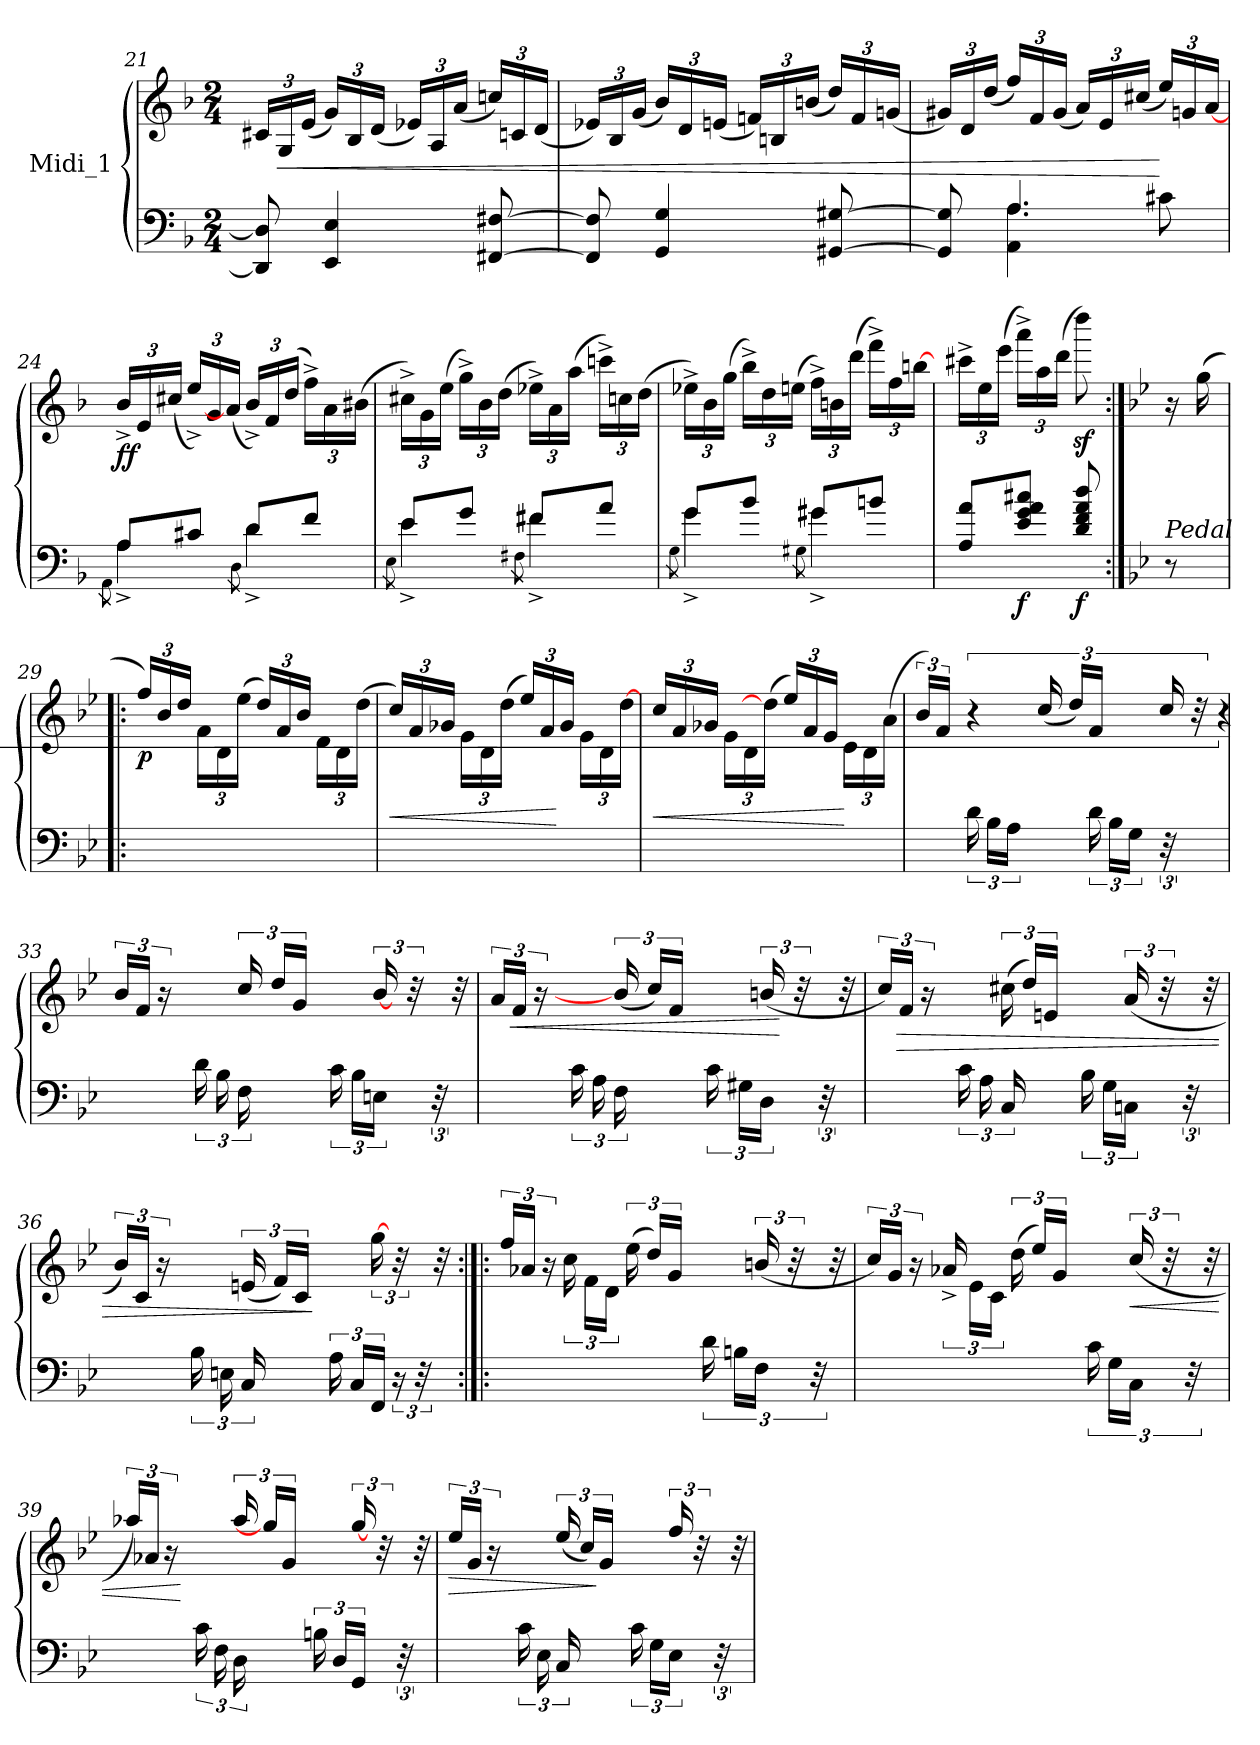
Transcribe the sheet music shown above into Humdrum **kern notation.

**kern	**kern	**dynam
*part1	*part1	*part1
*staff2	*staff1	*staff1/2
*I"Midi_1	*	*
!!LO:LB:g=z
*clefF4	*clefG2	*
*k[b-]	*k[b-]	*
*F:	*F:	*
*M2/4	*M2/4	*
=21	=21	=21
*^	*	*
*	*^	*	*
*	*	*	*Xbrackettup	*
8DD/] 8D/]	2ryy	2ryy	24c#X/LL	.
!	!	!	!	!LO:HP:b
.	.	.	24G/	<
.	.	.	(<24e/JJ	.
4EE/ 4E/	.	.	24g/LL)	.
.	.	.	24B-i/	.
.	.	.	(<24d/JJ	.
.	.	.	24e-X/LL)	.
.	.	.	24A/	.
.	.	.	(<24a/JJ	.
[8FF#X/ [8F#X/	.	.	24ccni/LL)	.
.	.	.	24cn/	.
.	.	.	(<24d/JJ	.
=22	=22	=22	=22	=22
8FF#/] 8F#/]	2ryy	2ryy	24e-X/LL)	.
.	.	.	24B-/	.
.	.	.	(<24g/JJ	.
4GG/ 4G/	.	.	24b-/LL)	.
.	.	.	24d/	.
.	.	.	(<24en/JJ	.
.	.	.	24fni/LL)	.
.	.	.	24Bn/	.
.	.	.	(<24bn/JJ	.
[8GG#X/ [8G#X/	.	.	24dd/LL)	.
.	.	.	24f/	.
.	.	.	(<24gni/JJ	.
=23	=23	=23	=23	=23
8GG#/] 8G#/]	8ryy	8ryy	24g#X/LL)	.
.	.	.	24d/	.
.	.	.	(<24dd/JJ	.
4.A/	4AA\	4.A\	24ff/LL)	.
.	.	.	24f/	.
.	.	.	(<24g#/JJ	.
.	.	.	24a/LL)	.
.	.	.	24e/	.
.	.	.	(<24cc#X/JJ	.
.	8c#X\	.	24ee/LL)	[
.	.	.	24gn/	.
.	.	.	[24a/JJ	.
*	*v	*v	*	*
!!LO:PB:g=z
=24	=24	=24	=24
.	8qAA\	.	.
!	!	!	!LO:DY:b
8A/L	4A^\	24b-^/LL	ff
.	.	24e/	.
.	.	(<24cc#X/JJ	.
8c#X/J	.	24ee^/LL)	.
.	.	24g/	.
.	.	(<24a/JJ]	.
.	8qD\	.	.
8d/L	4d^\	24b-^/LL)	.
.	.	24f/	.
.	.	(>24dd/JJ	.
8f/J	.	24ff^\LL)	.
.	.	24a\	.
.	.	(>24b#X\JJ	.
=25	=25	=25	=25
.	8qE\	.	.
8e/L	4e^\	24cc#X^\LL)	.
.	.	24g\	.
.	.	(>24ee\JJ	.
8g/J	.	24gg^\LL)	.
.	.	24b-i\	.
.	.	(>24dd\JJ	.
.	8qF#X\	.	.
8f#X/L	4f#^\	24ee-X^\LL)	.
.	.	24a\	.
.	.	(>24aa\JJ	.
8a/J	.	24cccni^\LL)	.
.	.	24ccn\	.
.	.	(>24dd\JJ	.
=26	=26	=26	=26
.	8qG\	.	.
8g/L	4g^\	24ee-X^\LL)	.
.	.	24b-\	.
.	.	(>24gg\JJ	.
8b-/J	.	24bb-^\LL)	.
.	.	24dd\	.
.	.	(>24een\JJ	.
.	8qG#X\	.	.
8g#X/L	4g#^\	24ff^\LL)	.
.	.	24bn\	.
.	.	(>24ddd\JJ	.
8bn/J	.	24fff^\LL)	.
.	.	24ff\	.
.	.	[24bbn\JJ	.
*v	*v	*	*
!!LO:LB:g=z
=27	=27	=27
8A/ 8a/L	24ccc#X^\LL	.
.	24ee\	.
.	(>24eee\JJ	.
!	!	!LO:DY:b=2
8e/ 8g/ 8a/ 8cc#X/J	24aaa^\LL)	f
.	24aa\	.
.	(>24ddd\JJ	.
!	!	!LO:DY:b=2
8d/ 8f/ 8a/ 8dd/	8ddddz<\)	f
=28:|!	=28:|!	=28:|!
*k[b-e-]	*k[b-e-]	*
*B-:	*B-:	*
!LO:TX:a:i:t=Pedal	!	!
8r	16r	.
.	(>16gg\	.
=29!|:	=29!|:	=29!|:
!	!	!LO:DY:b
2ryy	24ff/LL)	p
.	24b-/	.
.	24dd/JJ	.
.	24f\LL	.
.	24B-\	.
.	(>24ee-\JJ	.
.	24dd/LL)	.
.	24f/	.
.	24b-/JJ	.
.	24d\LL	.
.	24B-\	.
.	(>24dd\JJ	.
=30	=30	=30
!	!	!LO:HP:b
2ryy	24cc/LL)	<
.	24f/	.
.	24g-X/JJ	.
.	24e-\LL	.
.	24B-\	.
.	(>24dd\JJ	.
.	24ee-/LL)	.
.	24f/	.
.	24g-/JJ	[
.	24e-\LL	.
.	24B-\	.
.	[24dd\JJ	.
!!LO:LB:g=z
=31	=31	=31
!	!	!LO:HP:b
2ryy	24cc/LL	<
.	24f/	.
.	24g-X/JJ	.
.	24e-\LL	.
.	24B-\	.
.	(>24dd\JJ]	.
.	24ee-/LL)	.
.	24f/	.
.	24e-/JJ	.
.	24c\LL	[
.	24B-\	.
.	(>24a\JJ	.
=32	=32	=32
*	*brackettup	*
8ryy	24b-/LL)	.
.	24f/JJ	.
.	24ryy	.
!	!LO:N:vis=16..	!
24d\	12r	.
24B-\LL	.	.
24A\JJ	12ryy	.
12.ryy	.	.
.	(<24cc/	.
.	24dd/LL)	.
24d\	24f/JJ	.
24B-\LL	12.ryy	.
24G\JJ	.	.
24ryy	.	.
48r	24cc/	.
!LO:N:vis=256	!	!
192ryy	.	.
16..ryy	.	.
.	48r	.
.	32.ryy	.
!	!LO:N:vis=64...	!
.	72...r	.
=33	=33	=33
!LO:N:vis=32..	!	!
24ryy	24b-/LL	.
8ryy	24f/JJ	.
.	24r	.
.	12.ryy	.
24d\	.	.
24B-\	.	.
24F\	24cc/	.
12.ryy	24dd/LL	.
.	24g/JJ	.
.	12.ryy	.
24c\	.	.
24B-\LL	.	.
24En\JJ	[24b-/	.
24ryy	48r	.
!	!LO:N:vis=32...	!
.	36...ryy	.
48r	.	.
!LO:N:vis=128	!	!
96ryy	.	.
32ryy	32r	.
!!LO:LB:g=z
=34	=34	=34
!LO:N:vis=32..	!	!
24ryy	24a/LL	.
!	!	!LO:HP:b
8ryy	24f/JJ	<
.	24r	.
.	12.ryy	.
24c\	.	.
24A\	.	.
24F\	(<24b-/]	.
12.ryy	24cc/LL)	.
.	24f/JJ	.
.	12.ryy	.
24c\	.	.
24G#X\LL	.	.
24D\JJ	(<24bn/	.
24ryy	48r	[
!	!LO:N:vis=32...	!
.	36...ryy	.
48r	.	.
!LO:N:vis=128	!	!
96ryy	.	.
32ryy	32r	.
=35	=35	=35
!LO:N:vis=32..	!	!
24ryy	24cc/LL)	.
!	!	!LO:HP:b
8ryy	24f/JJ	>
.	24r	.
.	12.ryy	.
24c\	.	.
24A\	.	.
24C/	(>24cc#X\	.
12.ryy	24dd/LL)	.
.	24en/JJ	.
.	12.ryy	.
24B-\	.	.
24G\LL	.	.
24Cni\JJ	(<24a/	.
24ryy	48r	.
!	!LO:N:vis=32...	!
.	36...ryy	.
48r	.	.
!LO:N:vis=128	!	!
96ryy	.	.
32ryy	32r	.
!!LO:LB:g=z
=36	=36	=36
!LO:N:vis=32..	!	!
24ryy	24b-/LL)	.
8ryy	24c/JJ	.
.	24r	.
.	12.ryy	.
24B-\	.	.
24En\	.	.
24C/	(<24en/	.
12.ryy	24f/LL)	.
.	24c/JJ	.
.	12.ryy	]
24A\	.	.
24C/LL	.	.
24FF/JJ	[24gg\	.
24r	48r	.
!	!LO:N:vis=32...	!
.	36...ryy	.
48r	.	.
!LO:N:vis=128	!	!
96ryy	.	.
32ryy	32r	.
!!LO:LB:g=z
=37:|!|:	=37:|!|:	=37:|!|:
!LO:N:vis=32..	!	!
24ryy	24ff/LL	.
8ryy	24a-X/JJ	.
.	24r	.
.	24cc\	.
6.ryy	24f\LL	.
.	24d\JJ	.
.	(>24ee-\	.
.	24dd/LL)	.
.	24g/JJ	.
.	12.ryy	.
24d\	.	.
24Bn\LL	.	.
24F\JJ	(<24bn/	.
24ryy	48r	.
!	!LO:N:vis=32...	!
.	36...ryy	.
48r	.	.
!LO:N:vis=128	!	!
96ryy	.	.
32ryy	32r	.
=38	=38	=38
!LO:N:vis=32..	!	!
24ryy	24cc/LL)	.
8ryy	24g/JJ	.
.	24r	.
.	24a-X^/	.
6.ryy	24e-\LL	.
.	24c\JJ	.
.	(>24dd\	.
.	24ee-/LL)	.
.	24g/JJ	.
.	12.ryy	.
24c\	.	.
24G\LL	.	.
!	!	!LO:HP:b
24C\JJ	(<24cc/	<
24ryy	48r	.
!	!LO:N:vis=32...	!
.	36...ryy	.
48r	.	.
!LO:N:vis=128	!	!
96ryy	.	.
32ryy	32r	.
!!LO:PB:g=z
=39	=39	=39
!LO:N:vis=32..	!	!
24ryy	24aa-X/LL)	.
8ryy	24a-X/JJ	.
.	24r	.
.	12.ryy	[
24c\	.	.
24F\	.	.
24D\	24aa-/	.
12.ryy	24gg/LL]	.
.	24g/JJ	.
.	12.ryy	.
24Bn\	.	.
24D/LL	.	.
24GG/JJ	[24gg/	.
24ryy	48r	.
!	!LO:N:vis=32...	!
.	36...ryy	.
48r	.	.
!LO:N:vis=128	!	!
96ryy	.	.
32ryy	32r	.
!!LO:LB:g=z
=40	=40	=40
!LO:N:vis=32..	!	!LO:HP:b
24ryy	24ee-/LL	>
8ryy	24g/JJ	.
.	24r	.
.	12.ryy	.
24c\	.	.
24E-\	.	.
24C/	(<24ee-/	.
12.ryy	24cc/LL)	.
.	24g/JJ	]
.	12.ryy	.
24c\	.	.
24G\LL	.	.
24E-\JJ	24ff/	.
24ryy	48r	.
!	!LO:N:vis=32...	!
.	36...ryy	.
48r	.	.
!LO:N:vis=128	!	!
96ryy	.	.
32ryy	32r	.
=	=	=
*-	*-	*-
